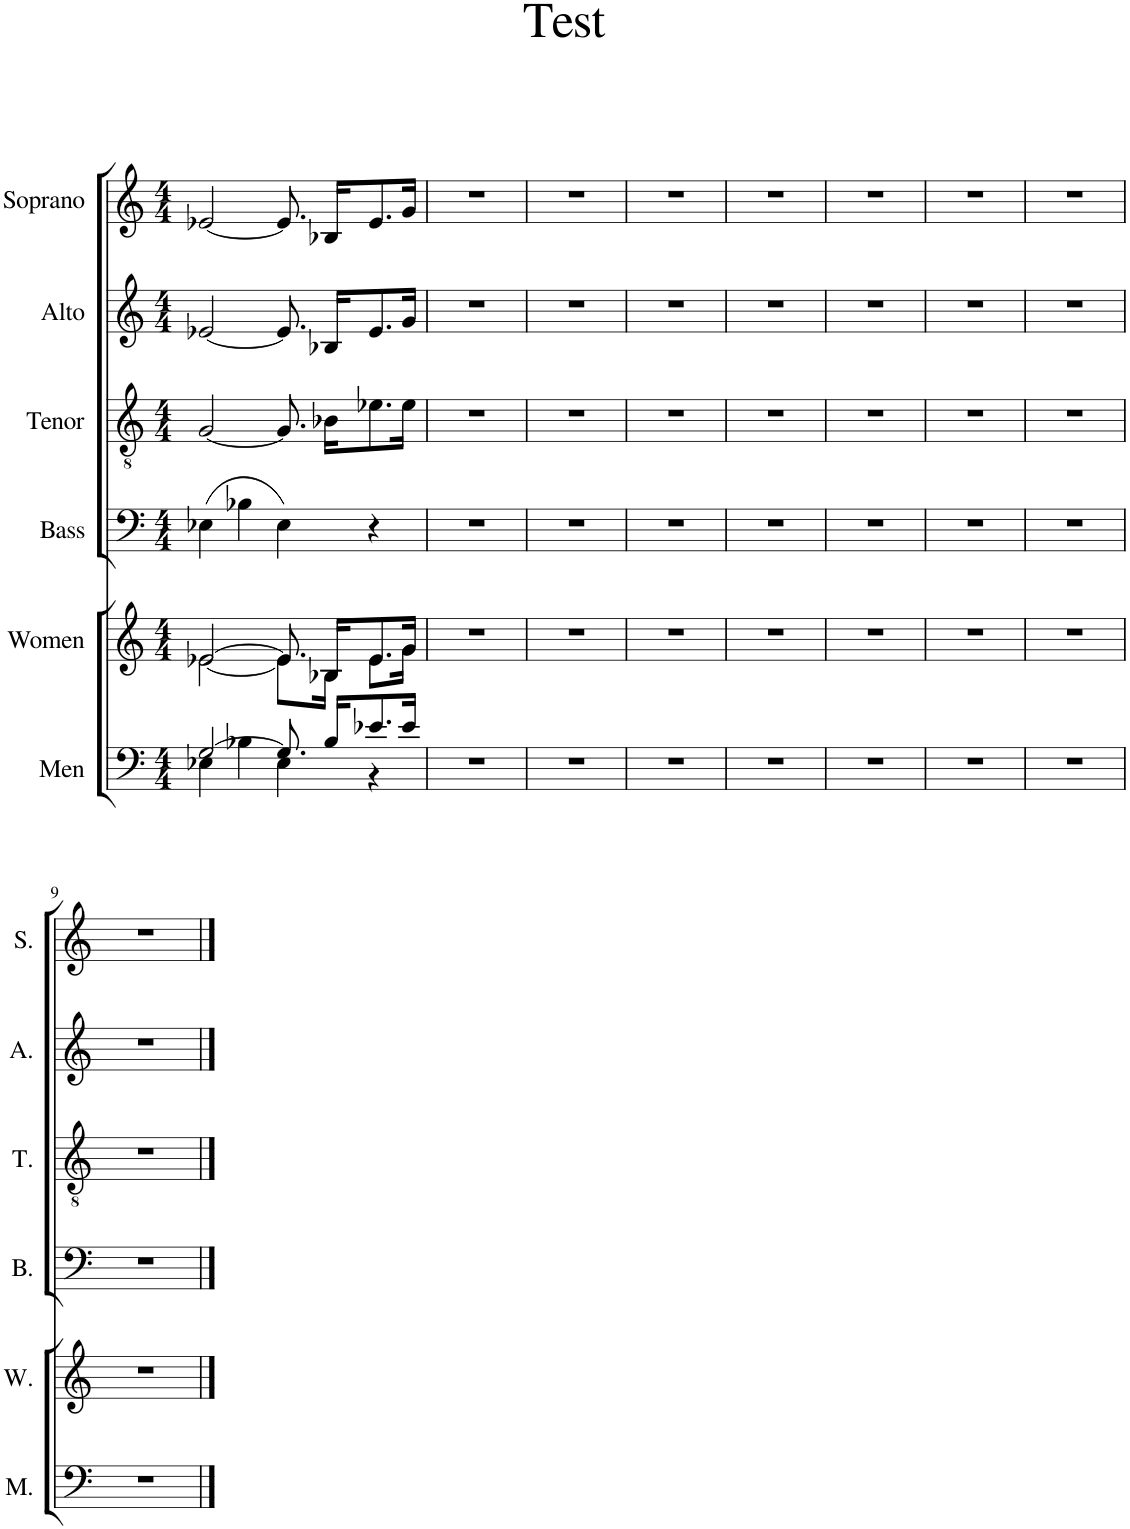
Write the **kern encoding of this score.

**kern	**kern	**kern	**kern	**kern	**kern
*part6	*part5	*part4	*part3	*part2	*part1
*staff6	*staff5	*staff4	*staff3	*staff2	*staff1
*I"Men	*I"Women	*I"Bass	*I"Tenor	*I"Alto	*I"Soprano
*I'M.	*I'W.	*I'B.	*I'T.	*I'A.	*I'S.
*clefF4	*clefG2	*clefF4	*clefGv2	*clefG2	*clefG2
*k[]	*k[]	*k[]	*k[]	*k[]	*k[]
*M4/4	*M4/4	*M4/4	*M4/4	*M4/4	*M4/4
=1	=1	=1	=1	=1	=1
*^	*^	*	*	*	*
[2G/	4E-X\	[2e-X/	[2e-\	(4E-X\	[2G/	[2e-X/	[2e-X/
.	4B-X\	.	.	4B-X\	.	.	.
8.G/]	4E-\	8.e-/]	8.e-\L]	4E-\)	8.G/]	8.e-/]	8.e-/]
16B-/KL	.	16B-X/KL	16B-\Jk	.	16B-X\KL	16B-X/KL	16B-X/KL
8.e-X/	4r	8.e-/	8.e-\L	4r	8.e-X\	8.e-/	8.e-/
16e-/Jk	.	16g/Jk	16g\Jk	.	16e-\Jk	16g/Jk	16g/Jk
*v	*v	*	*	*	*	*	*
*	*v	*v	*	*	*	*
=2	=2	=2	=2	=2	=2
1r	1r	1r	1r	1r	1r
=3	=3	=3	=3	=3	=3
1r	1r	1r	1r	1r	1r
=4	=4	=4	=4	=4	=4
1r	1r	1r	1r	1r	1r
=5	=5	=5	=5	=5	=5
1r	1r	1r	1r	1r	1r
=6	=6	=6	=6	=6	=6
1r	1r	1r	1r	1r	1r
=7	=7	=7	=7	=7	=7
1r	1r	1r	1r	1r	1r
=8	=8	=8	=8	=8	=8
1r	1r	1r	1r	1r	1r
!!LO:LB:g=z
=9	=9	=9	=9	=9	=9
1r	1r	1r	1r	1r	1r
==	==	==	==	==	==
*-	*-	*-	*-	*-	*-
